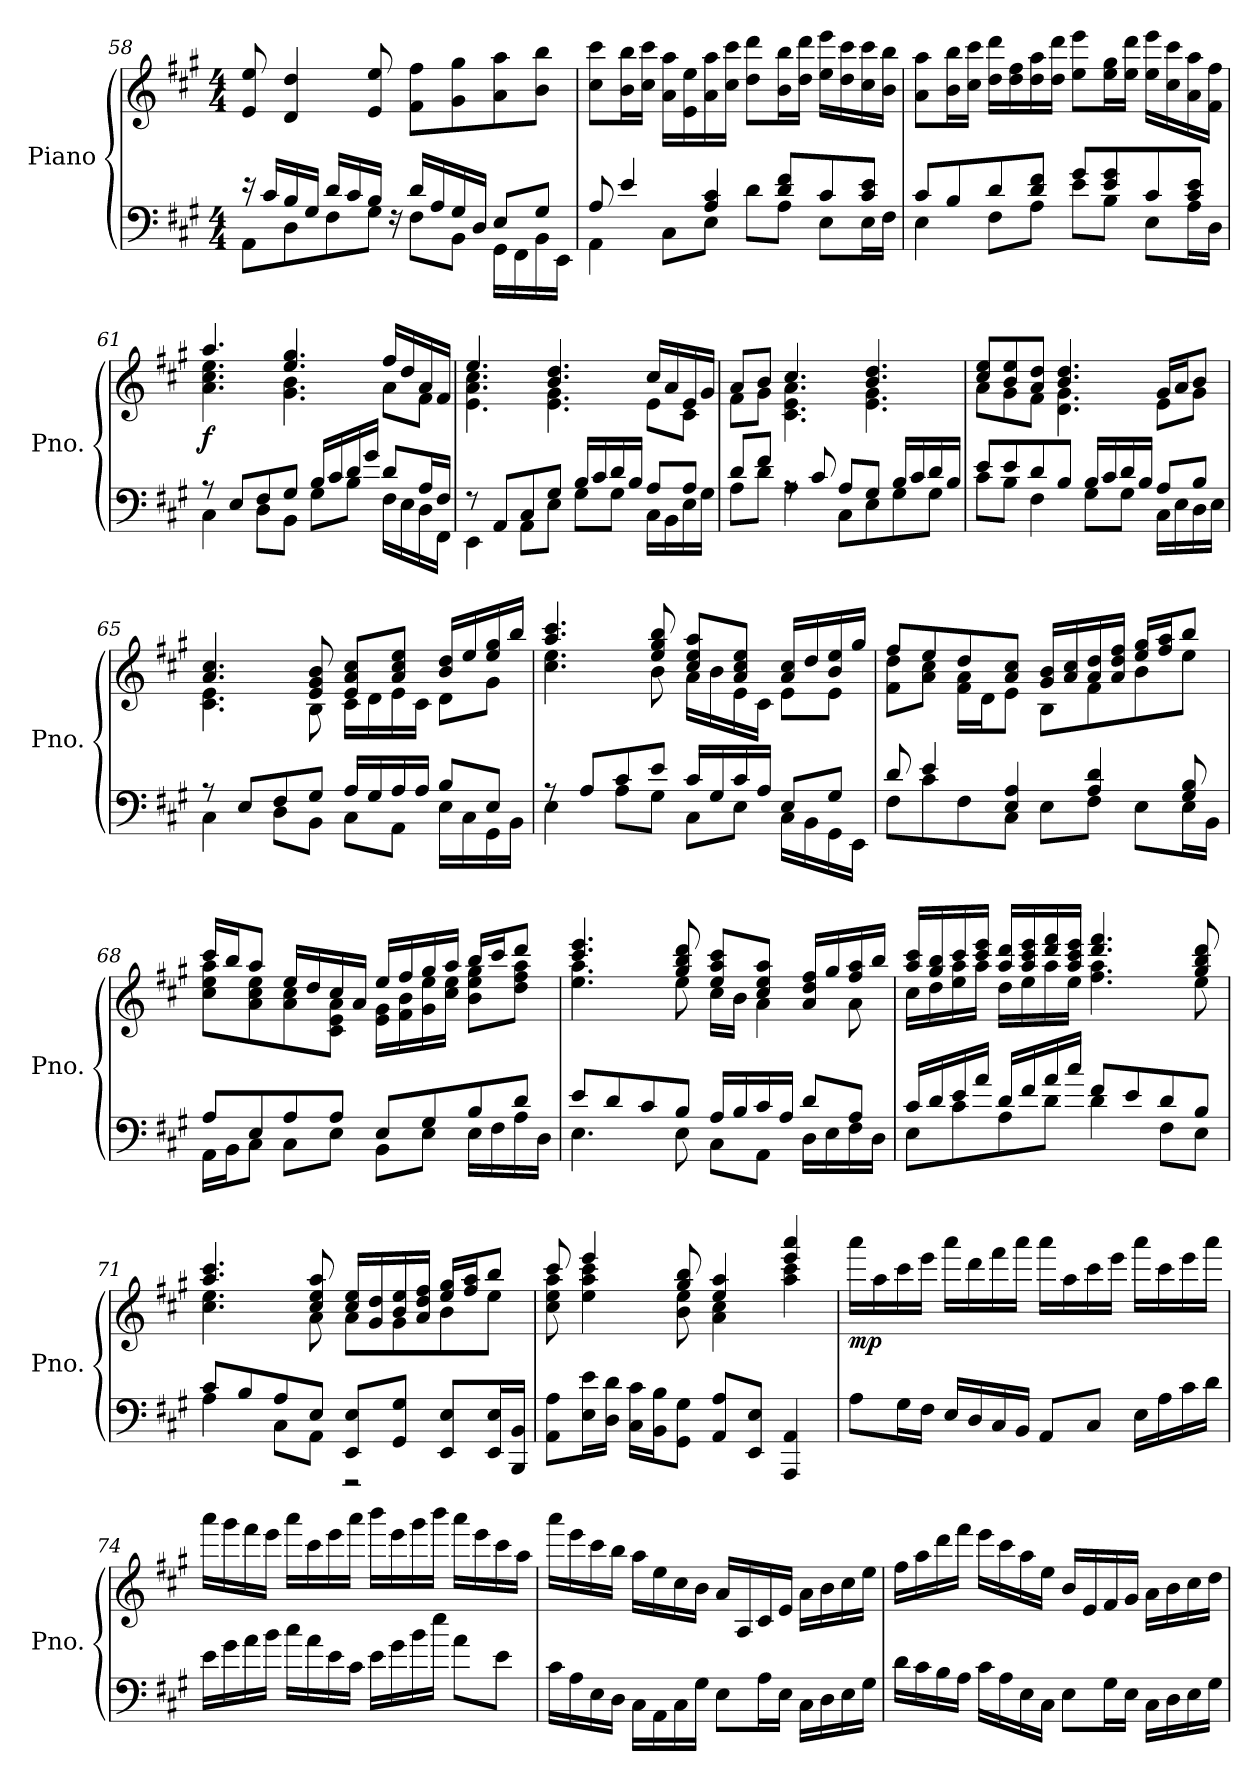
**kern	**kern	**dynam
*part1	*part1	*part1
*staff2	*staff1	*staff1/2
*I"Piano	*	*
*I'Pno.	*	*
*clefF4	*clefG2	*
*k[f#c#g#]	*k[f#c#g#]	*
*M4/4	*M4/4	*
=58	=58	=58
*^	*	*
16r	8AA\L	8e/ 8ee/	.
16c#/LL	.	.	.
16B/	8D\	4d/ 4dd/	.
16G#/JJ	.	.	.
16d/LL	8F#\	.	.
16c#/	.	.	.
16B/JJ	8G#\J	8e/ 8ee/	.
16rF	.	.	.
16d/LL	8F#\L	8f#\ 8ff#\L	.
16A/	.	.	.
16G#/	8BB\J	8g#\ 8gg#\	.
16D/JJ	.	.	.
8E/L	16GG#\LL	8a\ 8aa\	.
.	16FF#\	.	.
8G#/J	16BB\	8b\ 8bb\J	.
.	16EE\JJ	.	.
!!LO:LB:g=z
=59	=59	=59	=59
8A/	4AA\	8cc#\ 8ccc#\L	.
4e/	.	16b\ 16bb\L	.
.	.	16cc#\ 16ccc#\JJ	.
.	8C#\L	16a\ 16aa\LL	.
.	.	16e\ 16ee\	.
4A/ 4c#/	8E\J	16a\ 16aa\	.
.	.	16cc#\ 16ccc#\JJ	.
.	8d\L	8dd\ 8ddd\L	.
8d/ 8f#/L	8A\J	16b\ 16bb\L	.
.	.	16dd\ 16ddd\JJ	.
8c#/	8E\L	16ee\ 16eee\LL	.
.	.	16dd\ 16ccc#\	.
8c#/ 8e/J	16E\L	16cc#\ 16ccc#\	.
.	16F#\JJ	16b\ 16bb\JJ	.
=60	=60	=60	=60
8c#/L	4E\	8a\ 8aa\L	.
8B/	.	16b\ 16bb\L	.
.	.	16cc#\ 16ccc#\JJ	.
8d/	8F#\L	16dd\ 16ddd\LL	.
.	.	16dd\ 16ff#\	.
8d/ 8f#/J	8A\J	16dd\ 16aa\	.
.	.	16dd\ 16ddd\JJ	.
8g#/L	8e\L	8ee\ 8eee\L	.
8e/ 8g#/	8B\J	16ee\ 16gg#\L	.
.	.	16ee\ 16ddd\JJ	.
8c#/	8E\L	16ee\ 16eee\LL	.
.	.	16cc#\ 16ccc#\	.
8c#/ 8e/J	16A\L	16a\ 16aa\	.
.	16D\JJ	16f#\ 16ff#\JJ	.
!!LO:LB:g=z
=61	=61	=61	=61
*	*	*^	*
!	!	!	!	!LO:DY:b
8r	4C#\	4.aa/	4.a\ 4.cc#\ 4.ee\	f
8E/L	.	.	.	.
8F#/	8D\L	.	.	.
8G#/J	8BB\J	4.ee/ 4.gg#/	4.g#\ 4.b\	.
16B/LL	8G#\L	.	.	.
16c#/	.	.	.	.
16d/	8B\J	.	.	.
16g#/JJ	.	.	.	.
8d/L	16F#\LL	16ff#/LL	8a\L	.
.	16E\	16dd/	.	.
16A/L	16D\	16a/	8f#\J	.
16F#/JJ	16FF#\JJ	16f#/JJ	.	.
=62	=62	=62	=62	=62
8r	4EE\	4.ee/	4.e\ 4.a\ 4.cc#\	.
8AA/L	.	.	.	.
8C#/	8AA\L	.	.	.
8G#/J	8E\J	4.b/ 4.dd/	4.e\ 4.g#\	.
16B/LL	8G#\L	.	.	.
16c#/	.	.	.	.
16d/	8G#\J	.	.	.
16B/JJ	.	.	.	.
8A/L	16C#\LL	16cc#/LL	8e\L	.
.	16BB\	16a/	.	.
8A/J	16E\	16e/	8c#\J	.
.	16G#\JJ	16g#/JJ	.	.
=63	=63	=63	=63	=63
8d/L	8A\L	8a/L	8f#\L	.
8f#/J	8d\J	8b/J	8g#\J	.
8rA	4A\	4.cc#/	4.c#\ 4.e\ 4.a\	.
8c#/	.	.	.	.
8A/L	8C#\L	.	.	.
8G#/J	8E\	4.b/ 4.dd/	4.e\ 4.g#\	.
16B/LL	8G#\	.	.	.
16c#/	.	.	.	.
16d/	8G#\J	.	.	.
16B/JJ	.	.	.	.
!!LO:LB:g=z	!!
=64	=64	=64	=64	=64
8e/L	8c#\L	8cc#/ 8ee/L	8a\L	.
8e/	8B\J	8b/ 8ee/	8g#\	.
8d/	4F#\	8a/ 8dd/J	8f#\J	.
8B/J	.	4.b/ 4.dd/	4.d\ 4.g#\	.
16B/LL	8G#\L	.	.	.
16c#/	.	.	.	.
16d/	8G#\J	.	.	.
16B/JJ	.	.	.	.
8A/L	16C#\LL	16g#/LL	8e\L	.
.	16E\	16a/J	.	.
8B/J	16D\	8b/J	8g#\J	.
.	16E\JJ	.	.	.
=65	=65	=65	=65	=65
8r	4C#\	4.a/ 4.cc#/	4.c#\ 4.e\	.
8E/L	.	.	.	.
8F#/	8D\L	.	.	.
8G#/J	8BB\J	8e/ 8g#/ 8b/	8B\	.
16A/LL	8C#\L	8e/ 8a/ 8cc#/L	16c#\LL	.
16G#/	.	.	16d\	.
16A/	8AA\J	8a/ 8cc#/ 8ee/J	16e\	.
16A/JJ	.	.	16c#\JJ	.
8B/L	16E\LL	16b/ 16dd/LL	8d\L	.
.	16C#\	16ee/	.	.
8E/J	16GG#\	16ee/ 16gg#/	8g#\J	.
.	16BB\JJ	16bb/JJ	.	.
=66	=66	=66	=66	=66
8rA	4E\	4.aa/ 4.ccc#/	4.cc#\ 4.ee\	.
8A/L	.	.	.	.
8c#/	8A\L	.	.	.
8e/J	8G#\J	8ee/ 8gg#/ 8bb/	8b\	.
16c#/LL	8C#\L	8cc#/ 8ee/ 8aa/L	16a\LL	.
16G#/	.	.	16b\	.
16c#/	8E\J	8a/ 8cc#/ 8ee/J	16e\	.
16A/JJ	.	.	16c#\JJ	.
8E/L	16C#\LL	16a/ 16cc#/LL	8e\L	.
.	16BB\	16dd/	.	.
8G#/J	16GG#\	16b/ 16ee/	8e\J	.
.	16EE\JJ	16gg#/JJ	.	.
!!LO:LB:g=z	!!
=67	=67	=67	=67	=67
8d/	8F#\L	8ff#/L	8f#\ 8dd\L	.
4e/	8c#\	8ee/	8a\ 8cc#\J	.
.	8F#\	8dd/	16f#\ 16a\LL	.
.	.	.	16d\J	.
4E/ 4A/	8C#\J	8a/ 8cc#/J	8e\J	.
.	8E\L	16g#/ 16b/LL	8B\L	.
.	.	16a/ 16cc#/	.	.
4A/ 4d/	8F#\J	16a/ 16dd/	8f#\	.
.	.	16a/ 16dd/ 16ff#/JJ	.	.
.	8E\L	16ee/ 16gg#/LL	8b\	.
.	.	16ff#/ 16aa/J	.	.
8G#/ 8B/	16E\L	8bb/J	8ee\J	.
.	16BB\JJ	.	.	.
=68	=68	=68	=68	=68
8A/L	16AA\LL	16ccc#/LL	8cc#\ 8ee\ 8aa\L	.
.	16BB\J	16bb/J	.	.
8E/	8C#\J	8aa/J	8a\ 8cc#\ 8ee\	.
8A/	8C#\L	16ee/LL	8a\ 8cc#\	.
.	.	16dd/	.	.
8A/J	8E\J	16cc#/	8c#\ 8e\ 8a\J	.
.	.	16a/JJ	.	.
8E/L	8BB\L	16ee/LL	16e\ 16g#\LL	.
.	.	16ff#/	16f#\ 16b\	.
8G#/	8E\J	16gg#/	16g#\ 16ee\	.
.	.	16aa/JJ	16cc#\ 16ee\JJ	.
8B/	16E\LL	16bb/LL	8b\ 8ee\ 8gg#\L	.
.	16F#\	16ccc#/J	.	.
8d/J	16A\	8ddd/J	8dd\ 8ff#\ 8aa\J	.
.	16D\JJ	.	.	.
!!LO:LB:g=z	!!
=69	=69	=69	=69	=69
8e/L	4.E\	4.ccc#/ 4.eee/	4.ee\ 4.aa\	.
8d/	.	.	.	.
8c#/	.	.	.	.
8B/J	8E\	8gg#/ 8bb/ 8ddd/	8ee\	.
16A/LL	8C#\L	8ee/ 8aa/ 8ccc#/L	16cc#\LL	.
16B/	.	.	16b\JJ	.
16c#/	8AA\J	8cc#/ 8ee/ 8aa/J	4a\	.
16A/JJ	.	.	.	.
8d/L	16D\LL	16a/ 16dd/ 16ff#/LL	.	.
.	16E\	16gg#/	.	.
8A/J	16F#\	16ff#/ 16aa/	8a\	.
.	16D\JJ	16bb/JJ	.	.
=70	=70	=70	=70	=70
16c#/LL	8E\L	16aa/ 16ccc#/LL	16cc#\LL	.
16d/	.	16gg#/ 16bb/	16dd\	.
16e/	8c#\	16ccc#/	16ee\ 16aa\	.
16a/JJ	.	16ccc#/ 16eee/JJ	16aa\JJ	.
16d/LL	8A\	16aa/ 16ddd/LL	16dd\LL	.
16f#/	.	16aa/ 16ccc#/ 16eee/	16ee\	.
16a/	8d\J	16ddd/ 16fff#/	16aa\	.
16cc#/JJ	.	16aa/ 16ccc#/ 16eee/JJ	16ee\JJ	.
8f#/L	4d\	4.ddd/ 4.fff#/	4.ff#\ 4.aa\	.
8e/	.	.	.	.
8d/	8F#\L	.	.	.
8B/J	8E\J	8gg#/ 8bb/ 8ddd/	8ee\	.
!!LO:PB:g=z	!!
=71	=71	=71	=71	=71
8c#/L	4A\	4.aa/ 4.ccc#/	4.cc#\ 4.ee\	.
8B/	.	.	.	.
8A/	8C#\L	.	.	.
8E/J	8AA\J	8cc#/ 8ee/ 8aa/	8a\	.
8EE/ 8E/L	2r	16cc#/ 16ee/LL	8a\L	.
.	.	16g#/ 16dd/	.	.
8GG#/ 8G#/J	.	16b/ 16ee/	8g#\	.
.	.	16a/ 16dd/ 16ff#/JJ	.	.
8EE/ 8E/L	.	16ee/ 16gg#/LL	8b\	.
.	.	16ff#/ 16aa/J	.	.
16EE/ 16E/L	.	8bb/J	8ee\J	.
16BBB/ 16BB/JJ	.	.	.	.
*v	*v	*	*	*
=72	=72	=72	=72
8AA\ 8A\L	8ccc#/	8cc#\ 8ee\ 8aa\	.
16E\ 16e\L	4eee/	4ee\ 4aa\ 4ccc#\	.
16D\ 16d\JJ	.	.	.
16C#\ 16c#\LL	.	.	.
16BB\ 16B\J	.	.	.
8GG#\ 8G#\J	8gg#/ 8bb/	8b\ 8ee\	.
8AA/ 8A/L	4ee/ 4aa/	4a\ 4cc#\	.
8EE/ 8E/J	.	.	.
4AAA/ 4AA/	4eee/ 4aaa/	4aa\ 4ccc#\	.
!!LO:LB:g=z
=73	=73	=73	=73
!	!	!	!LO:DY:b
*	*v	*v	*
8A\L	16aaa\LL	mp
.	16aa\	.
16G#\L	16ccc#\	.
16F#\JJ	16eee\JJ	.
16E/LL	16aaa\LL	.
16D/	16ddd\	.
16C#/	16fff#\	.
16BB/JJ	16aaa\JJ	.
8AA/L	16aaa\LL	.
.	16aa\	.
8C#/J	16ccc#\	.
.	16eee\JJ	.
16E\LL	16aaa\LL	.
16A\	16ccc#\	.
16c#\	16eee\	.
16d\JJ	16aaa\JJ	.
=74	=74	=74
16e\LL	16aaa\LL	.
16g#\	16ggg#\	.
16a\	16fff#\	.
16b\JJ	16eee\JJ	.
16cc#\LL	16aaa\LL	.
16a\	16ccc#\	.
16e\	16eee\	.
16c#\JJ	16aaa\JJ	.
16e\LL	16bbb\LL	.
16g#\	16eee\	.
16b\	16ggg#\	.
16ee\JJ	16bbb\JJ	.
8a\L	16aaa\LL	.
.	16eee\	.
8e\J	16ccc#\	.
.	16aa\JJ	.
!!LO:LB:g=z
=75	=75	=75
16c#\LL	16aaa\LL	.
16A\	16eee\	.
16E\	16ccc#\	.
16D\JJ	16bb\JJ	.
16C#\LL	16aa\LL	.
16AA\	16ee\	.
16C#\	16cc#\	.
16G#\JJ	16b\JJ	.
8E\L	16a/LL	.
.	16A/	.
16A\L	16c#/	.
16E\JJ	16e/JJ	.
16C#\LL	16a\LL	.
16D\	16b\	.
16E\	16cc#\	.
16G#\JJ	16ee\JJ	.
=76	=76	=76
16d\LL	16ff#\LL	.
16c#\	16aa\	.
16B\	16ddd\	.
16A\JJ	16fff#\JJ	.
16c#\LL	16eee\LL	.
16A\	16ccc#\	.
16E\	16aa\	.
16C#\JJ	16ee\JJ	.
8E\L	16b/LL	.
.	16e/	.
16G#\L	16f#/	.
16E\JJ	16g#/JJ	.
16C#\LL	16a\LL	.
16D\	16b\	.
16E\	16cc#\	.
16G#\JJ	16dd\JJ	.
=	=	=
*-	*-	*-
